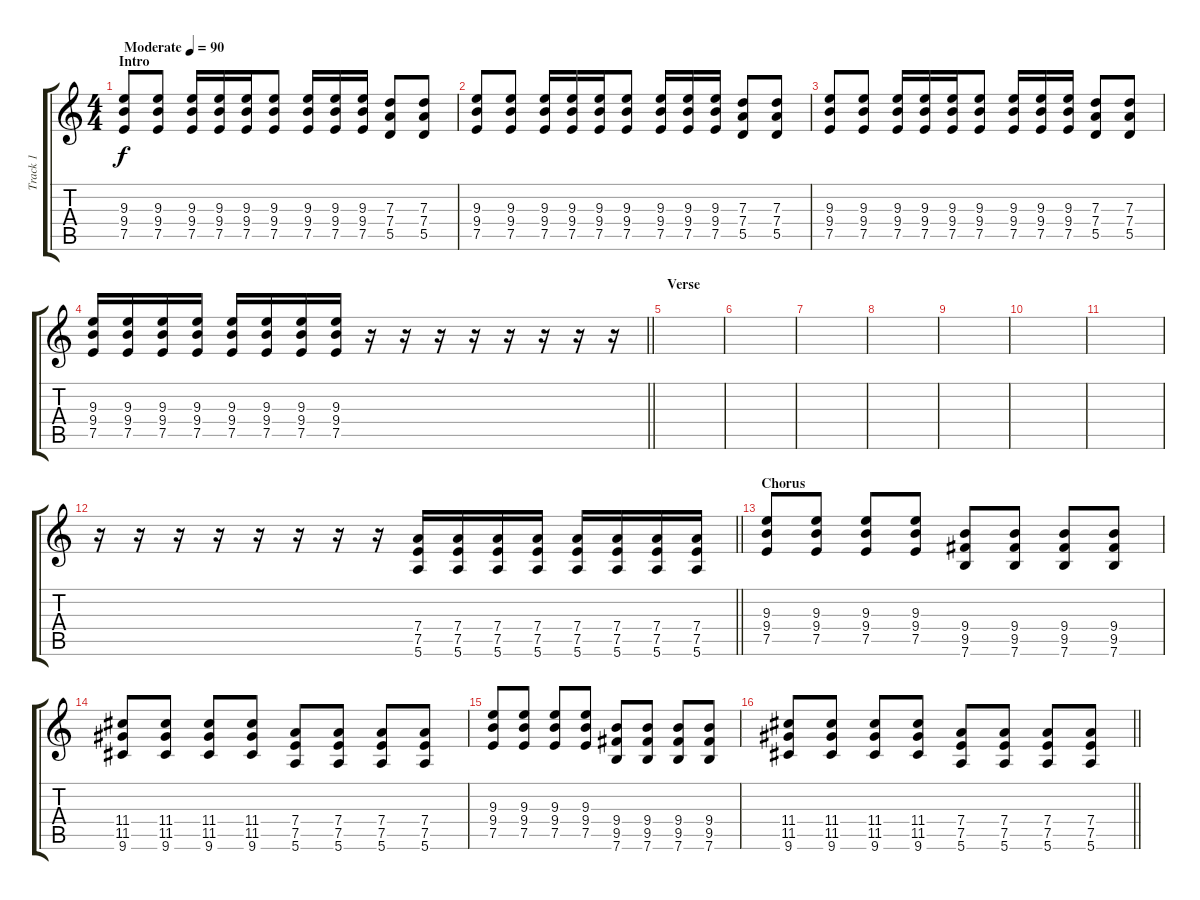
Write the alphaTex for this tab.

\track ("Track 1" "Track 1") {instrument overdrivenguitar}
\staff {score tabs}
\tuning (E4 B3 G3 D3 A2 E2) {hide}
\ts (4 4)
\section ("" "Intro")
\tempo (90 "Moderate")
\clef g2
\ks c
(9.3 9.4 7.5).8{dy f instrument overdrivenguitar} (9.3 9.4 7.5).8 (9.3 9.4 7.5).16 (9.3 9.4 7.5).16 (9.3 9.4 7.5).16 (9.3 9.4 7.5).8 (9.3 9.4 7.5).16 (9.3 9.4 7.5).16 (9.3 9.4 7.5).16 (7.3 7.4 5.5).8 (7.3 7.4 5.5).8 |
(9.3 9.4 7.5).8 (9.3 9.4 7.5).8 (9.3 9.4 7.5).16 (9.3 9.4 7.5).16 (9.3 9.4 7.5).16 (9.3 9.4 7.5).8 (9.3 9.4 7.5).16 (9.3 9.4 7.5).16 (9.3 9.4 7.5).16 (7.3 7.4 5.5).8 (7.3 7.4 5.5).8 |
(9.3 9.4 7.5).8 (9.3 9.4 7.5).8 (9.3 9.4 7.5).16 (9.3 9.4 7.5).16 (9.3 9.4 7.5).16 (9.3 9.4 7.5).8 (9.3 9.4 7.5).16 (9.3 9.4 7.5).16 (9.3 9.4 7.5).16 (7.3 7.4 5.5).8 (7.3 7.4 5.5).8 |
\barLineRight lightlight
(9.3 9.4 7.5).16 (9.3 9.4 7.5).16 (9.3 9.4 7.5).16 (9.3 9.4 7.5).16 (9.3 9.4 7.5).16 (9.3 9.4 7.5).16 (9.3 9.4 7.5).16 (9.3 9.4 7.5).16 r.16 r.16 r.16 r.16 r.16 r.16 r.16 r.16 |
\section ("" "Verse")
|
|
|
|
|
|
|
\barLineRight lightlight
r.16 r.16 r.16 r.16 r.16 r.16 r.16 r.16 (7.4 7.5 5.6).16 (7.4 7.5 5.6).16 (7.4 7.5 5.6).16 (7.4 7.5 5.6).16 (7.4 7.5 5.6).16 (7.4 7.5 5.6).16 (7.4 7.5 5.6).16 (7.4 7.5 5.6).16 |
\section ("" "Chorus")
(9.3 9.4 7.5).8 (9.3 9.4 7.5).8 (9.3 9.4 7.5).8 (9.3 9.4 7.5).8 (9.4 9.5 7.6).8 (9.4 9.5 7.6).8 (9.4 9.5 7.6).8 (9.4 9.5 7.6).8 |
(11.4 11.5 9.6).8 (11.4 11.5 9.6).8 (11.4 11.5 9.6).8 (11.4 11.5 9.6).8 (7.4 7.5 5.6).8 (7.4 7.5 5.6).8 (7.4 7.5 5.6).8 (7.4 7.5 5.6).8 |
(9.3 9.4 7.5).8 (9.3 9.4 7.5).8 (9.3 9.4 7.5).8 (9.3 9.4 7.5).8 (9.4 9.5 7.6).8 (9.4 9.5 7.6).8 (9.4 9.5 7.6).8 (9.4 9.5 7.6).8 |
\barLineRight lightlight
(11.4 11.5 9.6).8 (11.4 11.5 9.6).8 (11.4 11.5 9.6).8 (11.4 11.5 9.6).8 (7.4 7.5 5.6).8 (7.4 7.5 5.6).8 (7.4 7.5 5.6).8 (7.4 7.5 5.6).8
